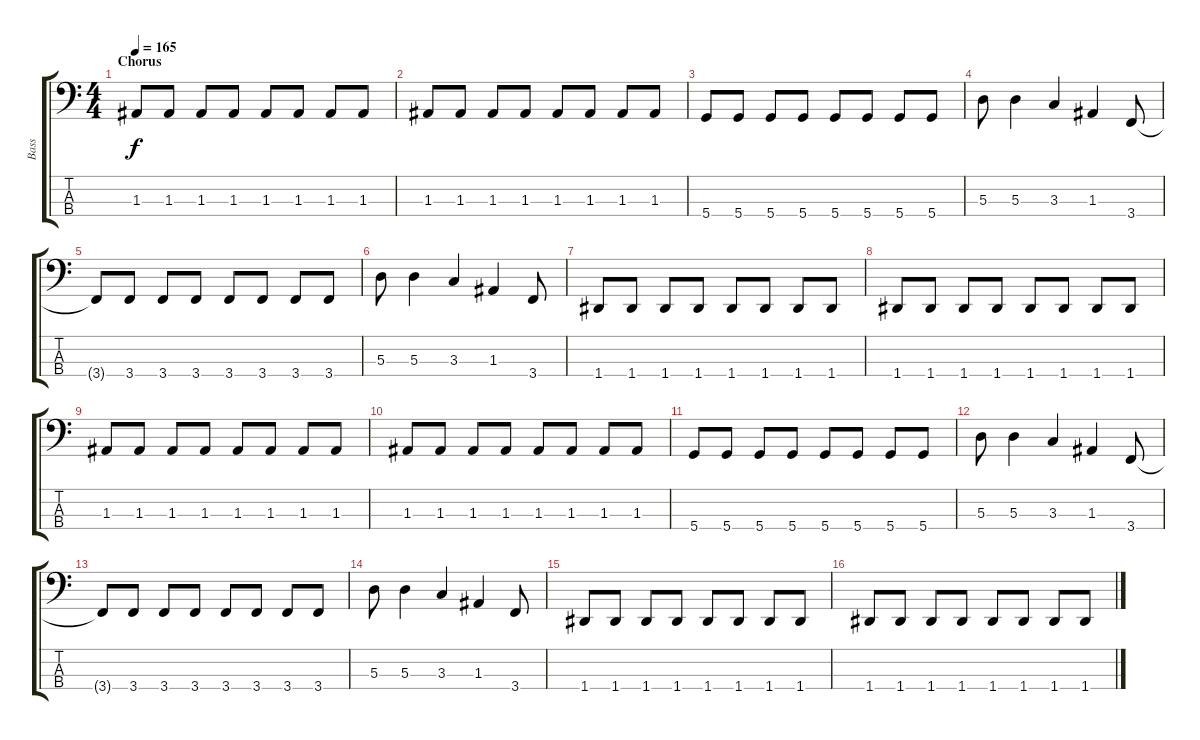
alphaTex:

\track ("Bass" "Bass") {instrument electricbassfinger}
\staff {score tabs}
\tuning (G2 D2 A1 D1) {hide}
\ts (4 4)
\section ("" "Chorus")
\tempo 165
\clef f4
\ks c
1.3.8{dy f} 1.3.8 1.3.8 1.3.8 1.3.8 1.3.8 1.3.8 1.3.8 |
1.3.8 1.3.8 1.3.8 1.3.8 1.3.8 1.3.8 1.3.8 1.3.8 |
5.4.8 5.4.8 5.4.8 5.4.8 5.4.8 5.4.8 5.4.8 5.4.8 |
5.3.8 5.3.4 3.3.4 1.3.4 3.4.8 |
3.4{t}.8 3.4.8 3.4.8 3.4.8 3.4.8 3.4.8 3.4.8 3.4.8 |
5.3.8 5.3.4 3.3.4 1.3.4 3.4.8 |
1.4.8 1.4.8 1.4.8 1.4.8 1.4.8 1.4.8 1.4.8 1.4.8 |
1.4.8 1.4.8 1.4.8 1.4.8 1.4.8 1.4.8 1.4.8 1.4.8 |
1.3.8 1.3.8 1.3.8 1.3.8 1.3.8 1.3.8 1.3.8 1.3.8 |
1.3.8 1.3.8 1.3.8 1.3.8 1.3.8 1.3.8 1.3.8 1.3.8 |
5.4.8 5.4.8 5.4.8 5.4.8 5.4.8 5.4.8 5.4.8 5.4.8 |
5.3.8 5.3.4 3.3.4 1.3.4 3.4.8 |
3.4{t}.8 3.4.8 3.4.8 3.4.8 3.4.8 3.4.8 3.4.8 3.4.8 |
5.3.8 5.3.4 3.3.4 1.3.4 3.4.8 |
1.4.8 1.4.8 1.4.8 1.4.8 1.4.8 1.4.8 1.4.8 1.4.8 |
1.4.8 1.4.8 1.4.8 1.4.8 1.4.8 1.4.8 1.4.8 1.4.8
